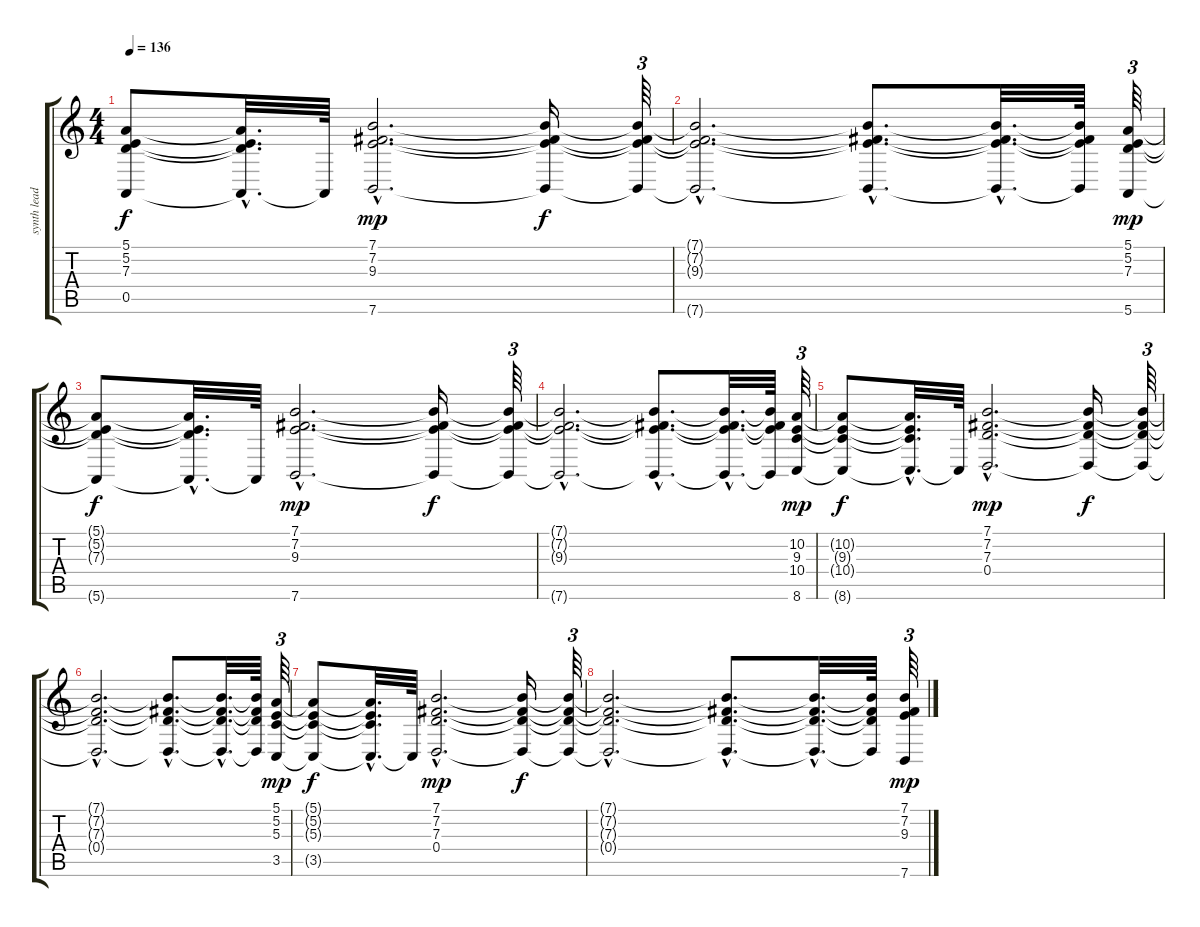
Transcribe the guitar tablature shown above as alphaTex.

\track ("synth lead" "synth lead") {instrument lead2sawtooth}
\staff {score tabs}
\tuning (E4 B3 G3 D3 A2 E2) {hide}
\ts (4 4)
\tempo 136
\clef g2
\ks c
(5.1{t} 5.2{t} 7.3{t} 0.5{t}).8{dy f} (5.1{t} 5.2{t} 7.3{t} 0.5{hac t}).32{d} 0.5{t}.64 (7.1{hac} 7.2{hac} 9.3{hac} 7.6{hac}).2{d dy mp} (7.1{t} 7.2{t} 9.3{t} 7.6{t}).16{dy f} (7.1{t} 7.2{t} 9.3{t} 7.6{t}).64{tu (3 2)} |
(7.1{hac t} 7.2{hac t} 9.3{hac t} 7.6{hac t}).2{d} (7.1{hac t} 7.2{hac t} 9.3{hac t} 7.6{hac t}).8{d} (7.1{hac t} 7.2{hac t} 9.3{hac t} 7.6{hac t}).32{d} (7.1{t} 7.2{t} 9.3{t} 7.6{t}).64 (5.1 5.2 7.3 5.6).64{tu (3 2) dy mp} |
(5.1{t} 5.2{t} 7.3{t} 5.6{t}).8{dy f} (5.1{t} 5.2{t} 7.3{t} 5.6{hac t}).32{d} 5.6{t}.64 (7.1{hac} 7.2{hac} 9.3{hac} 7.6{hac}).2{d dy mp} (7.1{t} 7.2{t} 9.3{t} 7.6{t}).16{dy f} (7.1{t} 7.2{t} 9.3{t} 7.6{t}).64{tu (3 2)} |
(7.1{hac t} 7.2{hac t} 9.3{hac t} 7.6{hac t}).2{d} (7.1{hac t} 7.2{hac t} 9.3{hac t} 7.6{hac t}).8{d} (7.1{hac t} 7.2{hac t} 9.3{hac t} 7.6{hac t}).32{d} (7.1{t} 7.2{t} 9.3{t} 7.6{t}).64 (10.2 9.3 10.4 8.6).64{tu (3 2) dy mp} |
(10.2{t} 9.3{t} 10.4{t} 8.6{t}).8{dy f} (10.2{t} 9.3{t} 10.4{t} 8.6{hac t}).32{d} 8.6{t}.64 (7.1{hac} 7.2{hac} 7.3{hac} 0.4{hac}).2{d dy mp} (7.1{t} 7.2{t} 7.3{t} 0.4{t}).16{dy f} (7.1{t} 7.2{t} 7.3{t} 0.4{t}).64{tu (3 2)} |
(7.1{hac t} 7.2{hac t} 7.3{hac t} 0.4{hac t}).2{d} (7.1{hac t} 7.2{hac t} 7.3{hac t} 0.4{hac t}).8{d} (7.1{hac t} 7.2{hac t} 7.3{hac t} 0.4{hac t}).32{d} (7.1{t} 7.2{t} 7.3{t} 0.4{t}).64 (5.1 5.2 5.3 3.5).64{tu (3 2) dy mp} |
(5.1{t} 5.2{t} 5.3{t} 3.5{t}).8{dy f} (5.1{t} 5.2{t} 5.3{t} 3.5{hac t}).32{d} 3.5{t}.64 (7.1{hac} 7.2{hac} 7.3{hac} 0.4{hac}).2{d dy mp} (7.1{t} 7.2{t} 7.3{t} 0.4{t}).16{dy f} (7.1{t} 7.2{t} 7.3{t} 0.4{t}).64{tu (3 2)} |
(7.1{hac t} 7.2{hac t} 7.3{hac t} 0.4{hac t}).2{d} (7.1{hac t} 7.2{hac t} 7.3{hac t} 0.4{hac t}).8{d} (7.1{hac t} 7.2{hac t} 7.3{hac t} 0.4{hac t}).32{d} (7.1{t} 7.2{t} 7.3{t} 0.4{t}).64 (7.1 7.2 9.3 7.6).64{tu (3 2) dy mp volume 16}
